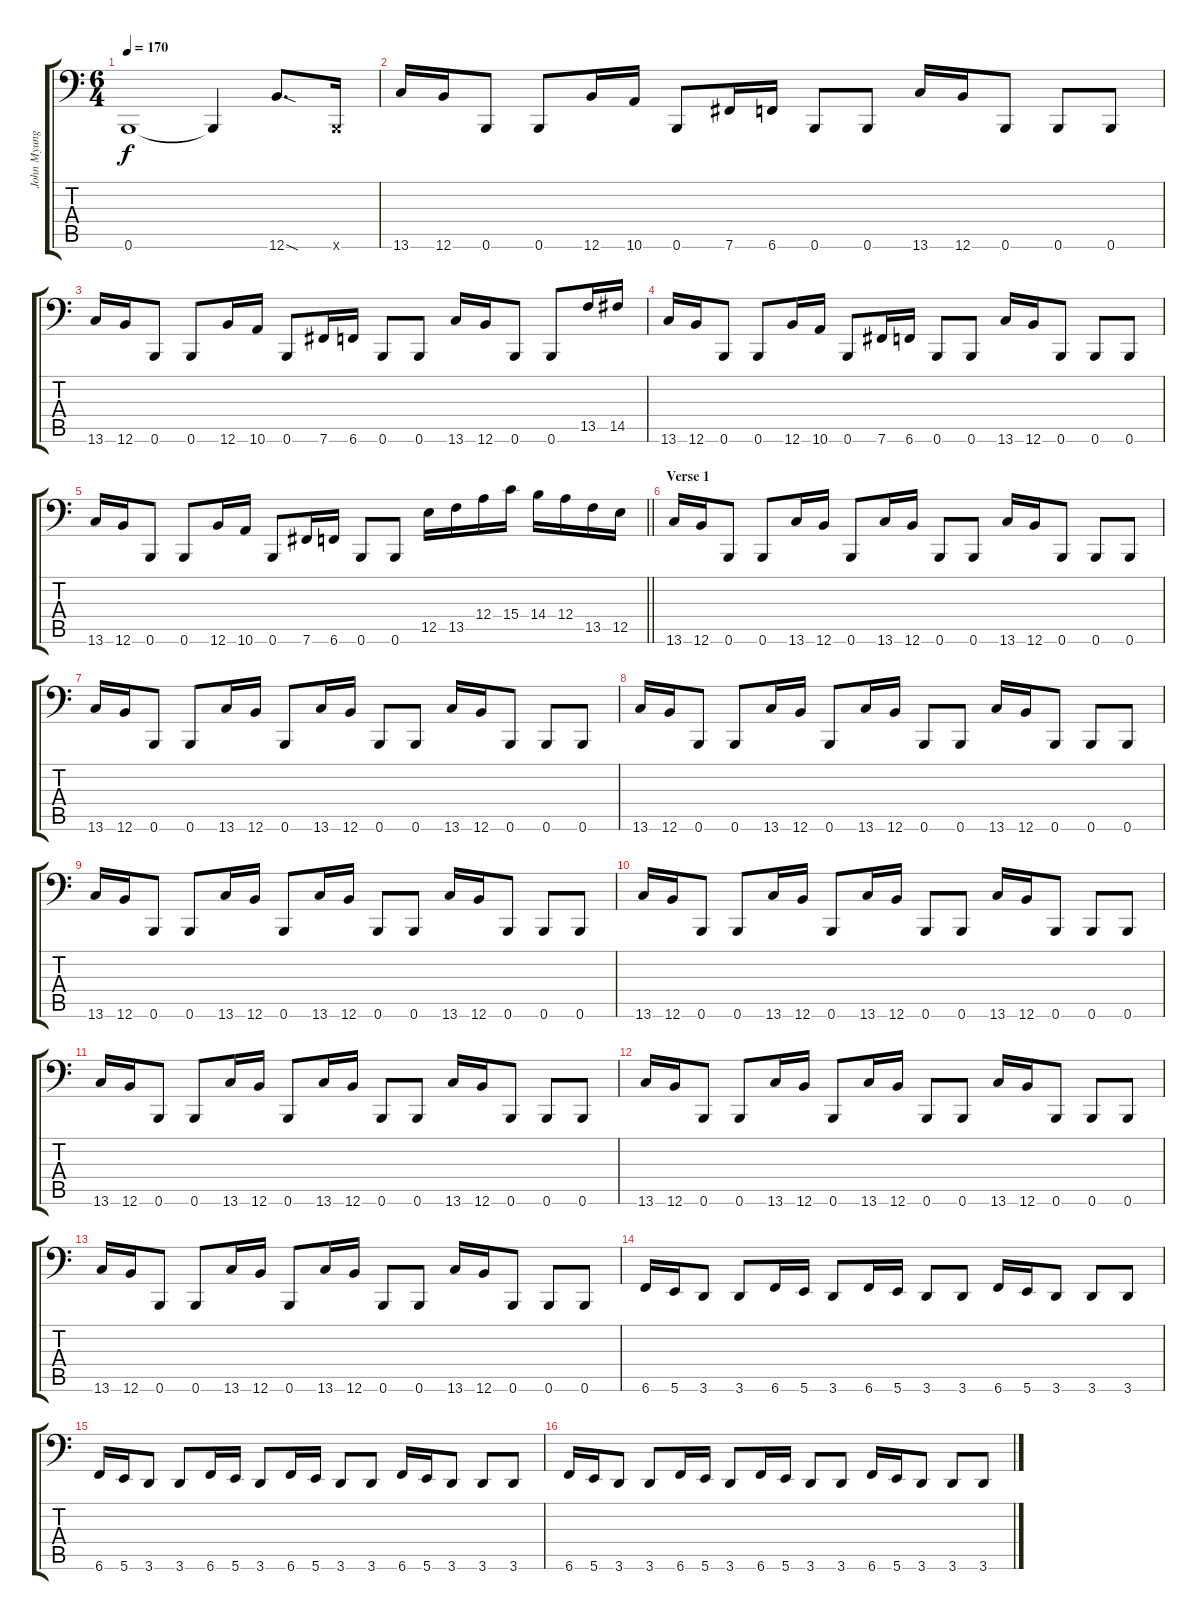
\track ("John Myung" "John Myung") {instrument electricbassfinger}
\staff {score tabs}
\tuning (C3 G2 D2 A1 E1 B0) {hide}
\ts (6 4)
\tempo 170
\clef f4
\ks c
0.6{t}.1{dy f} 0.6{t}.4 12.6{sod}.8{d} 0.6{x}.16 |
13.6.16 12.6.16 0.6.8 0.6.8 12.6.16 10.6.16 0.6.8 7.6.16 6.6.16 0.6.8 0.6.8 13.6.16 12.6.16 0.6.8 0.6.8 0.6.8 |
13.6.16 12.6.16 0.6.8 0.6.8 12.6.16 10.6.16 0.6.8 7.6.16 6.6.16 0.6.8 0.6.8 13.6.16 12.6.16 0.6.8 0.6.8 13.5.16 14.5.16 |
13.6.16 12.6.16 0.6.8 0.6.8 12.6.16 10.6.16 0.6.8 7.6.16 6.6.16 0.6.8 0.6.8 13.6.16 12.6.16 0.6.8 0.6.8 0.6.8 |
\barLineRight lightlight
13.6.16 12.6.16 0.6.8 0.6.8 12.6.16 10.6.16 0.6.8 7.6.16 6.6.16 0.6.8 0.6.8 12.5.16 13.5.16 12.4.16 15.4.16 14.4.16 12.4.16 13.5.16 12.5.16 |
\section ("" "Verse 1")
13.6.16 12.6.16 0.6.8 0.6.8 13.6.16 12.6.16 0.6.8 13.6.16 12.6.16 0.6.8 0.6.8 13.6.16 12.6.16 0.6.8 0.6.8 0.6.8 |
13.6.16 12.6.16 0.6.8 0.6.8 13.6.16 12.6.16 0.6.8 13.6.16 12.6.16 0.6.8 0.6.8 13.6.16 12.6.16 0.6.8 0.6.8 0.6.8 |
13.6.16 12.6.16 0.6.8 0.6.8 13.6.16 12.6.16 0.6.8 13.6.16 12.6.16 0.6.8 0.6.8 13.6.16 12.6.16 0.6.8 0.6.8 0.6.8 |
13.6.16 12.6.16 0.6.8 0.6.8 13.6.16 12.6.16 0.6.8 13.6.16 12.6.16 0.6.8 0.6.8 13.6.16 12.6.16 0.6.8 0.6.8 0.6.8 |
13.6.16 12.6.16 0.6.8 0.6.8 13.6.16 12.6.16 0.6.8 13.6.16 12.6.16 0.6.8 0.6.8 13.6.16 12.6.16 0.6.8 0.6.8 0.6.8 |
13.6.16 12.6.16 0.6.8 0.6.8 13.6.16 12.6.16 0.6.8 13.6.16 12.6.16 0.6.8 0.6.8 13.6.16 12.6.16 0.6.8 0.6.8 0.6.8 |
13.6.16 12.6.16 0.6.8 0.6.8 13.6.16 12.6.16 0.6.8 13.6.16 12.6.16 0.6.8 0.6.8 13.6.16 12.6.16 0.6.8 0.6.8 0.6.8 |
13.6.16 12.6.16 0.6.8 0.6.8 13.6.16 12.6.16 0.6.8 13.6.16 12.6.16 0.6.8 0.6.8 13.6.16 12.6.16 0.6.8 0.6.8 0.6.8 |
6.6.16 5.6.16 3.6.8 3.6.8 6.6.16 5.6.16 3.6.8 6.6.16 5.6.16 3.6.8 3.6.8 6.6.16 5.6.16 3.6.8 3.6.8 3.6.8 |
6.6.16 5.6.16 3.6.8 3.6.8 6.6.16 5.6.16 3.6.8 6.6.16 5.6.16 3.6.8 3.6.8 6.6.16 5.6.16 3.6.8 3.6.8 3.6.8 |
6.6.16 5.6.16 3.6.8 3.6.8 6.6.16 5.6.16 3.6.8 6.6.16 5.6.16 3.6.8 3.6.8 6.6.16 5.6.16 3.6.8 3.6.8 3.6.8
